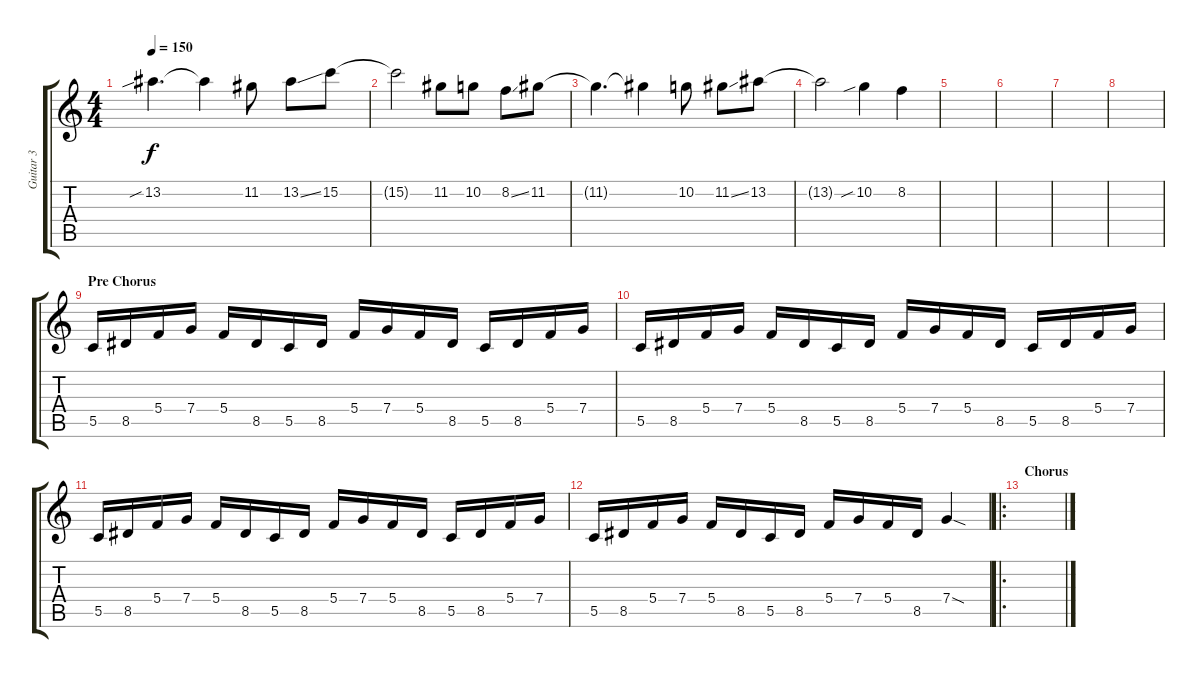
\track ("Guitar 3" "Guitar 3") {instrument distortionguitar}
\staff {score tabs}
\tuning (D4 A3 F3 C3 G2 C2) {hide}
\ts (4 4)
\tempo 150
\clef g2
\ks c
13.2{sib}.4{d dy f} 13.2{t}.4 11.2.8 13.2{ss}.8 15.2.8 |
15.2{t}.2 11.2.8 10.2.8 8.2{ss}.8 11.2.8 |
11.2{t}.4{d} 11.2{t}.4 10.2.8 11.2{ss}.8 13.2.8 |
13.2{t}.2 10.2{sib}.4 8.2.4 |
|
|
|
|
\section ("" "Pre Chorus")
5.5.16 8.5.16 5.4.16 7.4.16 5.4.16 8.5.16 5.5.16 8.5.16 5.4.16 7.4.16 5.4.16 8.5.16 5.5.16 8.5.16 5.4.16 7.4.16 |
5.5.16 8.5.16 5.4.16 7.4.16 5.4.16 8.5.16 5.5.16 8.5.16 5.4.16 7.4.16 5.4.16 8.5.16 5.5.16 8.5.16 5.4.16 7.4.16 |
5.5.16 8.5.16 5.4.16 7.4.16 5.4.16 8.5.16 5.5.16 8.5.16 5.4.16 7.4.16 5.4.16 8.5.16 5.5.16 8.5.16 5.4.16 7.4.16 |
5.5.16 8.5.16 5.4.16 7.4.16 5.4.16 8.5.16 5.5.16 8.5.16 5.4.16 7.4.16 5.4.16 8.5.16 7.4{sod}.4 |
\ro
\section ("" "Chorus")
